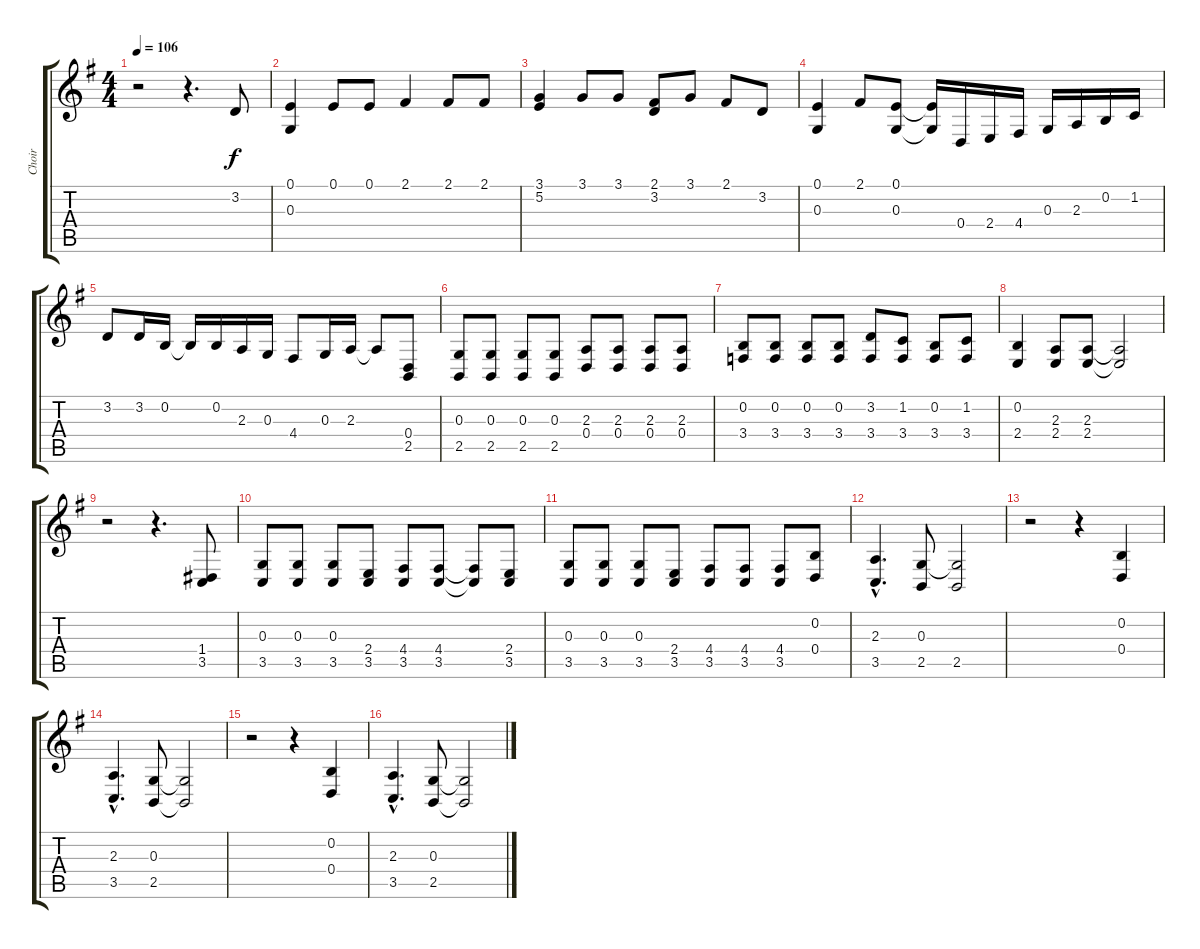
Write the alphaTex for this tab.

\track ("Choir" "Choir") {instrument choiraahs}
\staff {score tabs}
\tuning (E4 B3 G3 D3 A2 E2) {hide}
\ts (4 4)
\tempo 106
\clef g2
\ks g
r.2{dy f} r.4{d} 3.2.8 |
(0.1 0.3).4 0.1.8 0.1.8 2.1.4 2.1.8 2.1.8 |
(3.1 5.2).4 3.1.8 3.1.8 (2.1 3.2).8 3.1.8 2.1.8 3.2.8 |
(0.1 0.3).4 2.1.8 (0.1 0.3).8 (0.1{t} 0.3{t}).16 0.4.16 2.4.16 4.4.16 0.3.16 2.3.16 0.2.16 1.2.16 |
3.2.8 3.2.16 0.2.16 0.2{t}.16 0.2.16 2.3.16 0.3.16 4.4.8 0.3.16 2.3.16 2.3{t}.8 (0.4 2.5).8 |
(0.3 2.5).8 (0.3 2.5).8 (0.3 2.5).8 (0.3 2.5).8 (2.3 0.4).8 (2.3 0.4).8 (2.3 0.4).8 (2.3 0.4).8 |
(0.2 3.4).8 (0.2 3.4).8 (0.2 3.4).8 (0.2 3.4).8 (3.2 3.4).8 (1.2 3.4).8 (0.2 3.4).8 (1.2 3.4).8 |
(0.2 2.4).4 (2.3 2.4).8 (2.3 2.4).8 (2.3{t} 2.4{t}).2 |
r.2 r.4{d} (1.4 3.5).8 |
(0.3 3.5).8 (0.3 3.5).8 (0.3 3.5).8 (2.4 3.5).8 (4.4 3.5).8 (4.4 3.5).8 (4.4{t} 3.5{t}).8 (2.4 3.5).8 |
(0.3 3.5).8 (0.3 3.5).8 (0.3 3.5).8 (2.4 3.5).8 (4.4 3.5).8 (4.4 3.5).8 (4.4 3.5).8 (0.2 0.4).8 |
(2.3{hac} 3.5{hac}).4{d} (0.3 2.5).8 (0.3{t} 2.5).2 |
r.2 r.4 (0.2 0.4).4 |
(2.3{hac} 3.5{hac}).4{d} (0.3 2.5).8 (0.3{t} 2.5{t}).2 |
r.2 r.4 (0.2 0.4).4 |
(2.3{hac} 3.5{hac}).4{d} (0.3 2.5).8 (0.3{t} 2.5{t}).2
